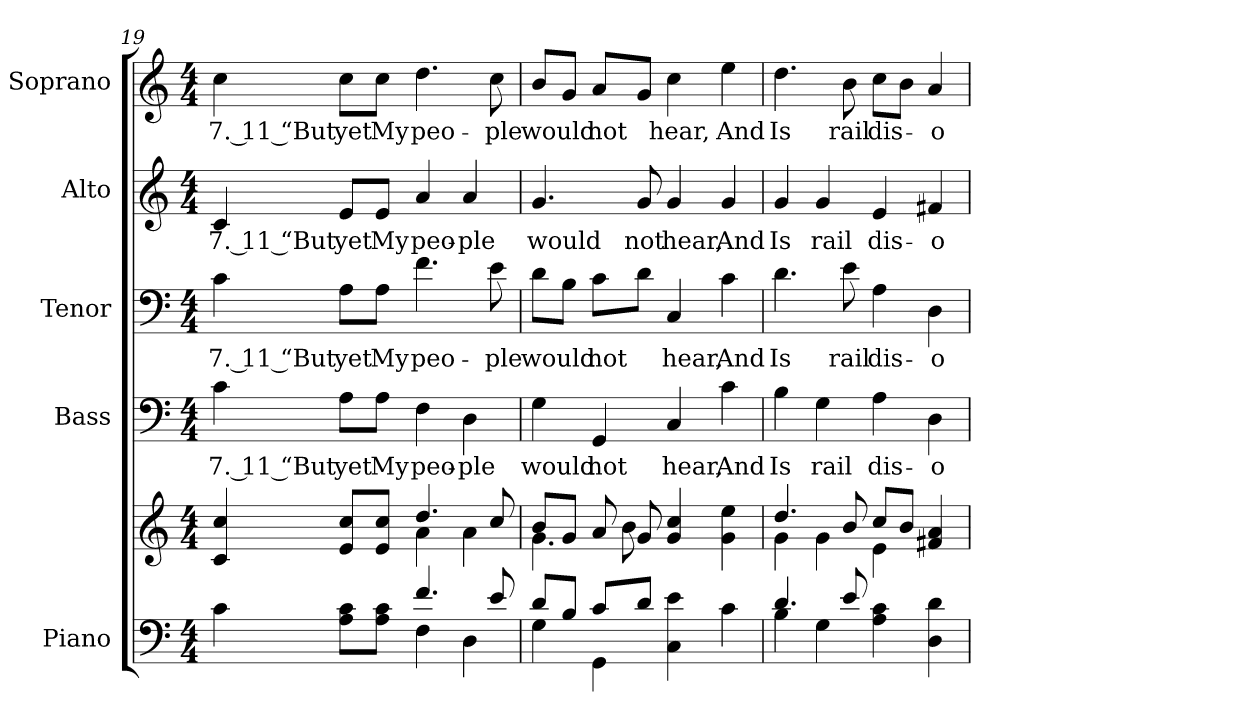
**kern	**kern	**kern	**text	**kern	**text	**kern	**text	**kern	**text
*part5	*part5	*part4	*part4	*part3	*part3	*part2	*part2	*part1	*part1
*staff6	*staff5	*staff4	*staff4	*staff3	*staff3	*staff2	*staff2	*staff1	*staff1
*I"Piano	*	*I"Bass	*	*I"Tenor	*	*I"Alto	*	*I"Soprano	*
*I'Pno.	*	*I'B.	*	*I'T.	*	*I'A.	*	*I'S.	*
!!LO:PB:g=z
*clefF4	*clefG2	*clefF4	*	*clefF4	*	*clefG2	*	*clefG2	*
*k[]	*k[]	*k[]	*	*k[]	*	*k[]	*	*k[]	*
*C:	*C:	*C:	*	*C:	*	*C:	*	*C:	*
*M4/4	*M4/4	*M4/4	*	*M4/4	*	*M4/4	*	*M4/4	*
=19	=19	=19	=19	=19	=19	=19	=19	=19	=19
*^	*^	*	*	*	*	*	*	*	*
!	!	!	!	!	!LO:LY:b:color=#000000	!	!	!	!	!	!
!	!	!	!	!	!	!	!LO:LY:b:color=#000000	!	!	!	!
!	!	!	!	!	!	!	!	!	!LO:LY:b:color=#000000	!	!
!	!	!	!	!	!	!	!	!	!	!	!LO:LY:b:color=#000000
4ci\	2ryy	4ci/ 4cci	2ryy	4ci\	7. 11 “But	4ci\	7. 11 “But	4ci/	7. 11 “But	4cci\	7. 11 “But
!	!	!	!	!	!LO:LY:b:color=#000000	!	!	!	!	!	!
!	!	!	!	!	!	!	!LO:LY:b:color=#000000	!	!	!	!
!	!	!	!	!	!	!	!	!	!LO:LY:b:color=#000000	!	!
!	!	!	!	!	!	!	!	!	!	!	!LO:LY:b:color=#000000
8Ai\ 8ciL	.	8ei/ 8cciL	.	8Ai\L	yet	8Ai\L	yet	8ei/L	yet	8cci\L	yet
!	!	!	!	!	!LO:LY:b:color=#000000	!	!	!	!	!	!
!	!	!	!	!	!	!	!LO:LY:b:color=#000000	!	!	!	!
!	!	!	!	!	!	!	!	!	!LO:LY:b:color=#000000	!	!
!	!	!	!	!	!	!	!	!	!	!	!LO:LY:b:color=#000000
8Ai\ 8ciJ	.	8ei/ 8cciJ	.	8Ai\J	My	8Ai\J	My	8ei/J	My	8cci\J	My
!	!	!	!	!	!LO:LY:b:color=#000000	!	!	!	!	!	!
!	!	!	!	!	!	!	!LO:LY:b:color=#000000	!	!	!	!
!	!	!	!	!	!	!	!	!	!LO:LY:b:color=#000000	!	!
!	!	!	!	!	!	!	!	!	!	!	!LO:LY:b:color=#000000
4.fi/	4Fi\	4.ddi/	4ai\	4Fi\	peo-	4.fi\	peo-	4ai/	peo-	4.ddi\	peo-
!	!	!	!	!	!LO:LY:b:color=#000000	!	!	!	!	!	!
!	!	!	!	!	!	!	!	!	!LO:LY:b:color=#000000	!	!
.	4Di\	.	4ai\	4Di\	-ple	.	.	4ai/	-ple	.	.
!	!	!	!	!	!	!	!LO:LY:b:color=#000000	!	!	!	!
!	!	!	!	!	!	!	!	!	!	!	!LO:LY:b:color=#000000
8ei/	.	8cci/	.	.	.	8ei\	-ple	.	.	8cci\	-ple
=20	=20	=20	=20	=20	=20	=20	=20	=20	=20	=20	=20
!	!	!	!	!	!LO:LY:b:color=#000000	!	!	!	!	!	!
!	!	!	!	!	!	!	!LO:LY:b:color=#000000	!	!	!	!
!	!	!	!	!	!	!	!	!	!LO:LY:b:color=#000000	!	!
!	!	!	!	!	!	!	!	!	!	!	!LO:LY:b:color=#000000
8di/L	4Gi\	8bi/L	4.gi\	4Gi\	would	8di\L	would	4.gi/	would	8bi/L	would
8Bi/J	.	8gi/J	.	.	.	8Bi\J	.	.	.	8gi/J	.
!	!	!	!	!	!LO:LY:b:color=#000000	!	!	!	!	!	!
!	!	!	!	!	!	!	!LO:LY:b:color=#000000	!	!	!	!
!	!	!	!	!	!	!	!	!	!	!	!LO:LY:b:color=#000000
8ci/L	4GGi\	8ai/	.	4GGi/	not	8ci\L	not	.	.	8ai/L	not
!	!	!	!	!	!	!	!	!	!LO:LY:b:color=#000000	!	!
8di/J	.	8gi/	8bi\	.	.	8di\J	.	8gi/	not	8gi/J	.
!	!	!	!	!	!LO:LY:b:color=#000000	!	!	!	!	!	!
!	!	!	!	!	!	!	!LO:LY:b:color=#000000	!	!	!	!
!	!	!	!	!	!	!	!	!	!LO:LY:b:color=#000000	!	!
!	!	!	!	!	!	!	!	!	!	!	!LO:LY:b:color=#000000
4Ci\ 4ei	2ryy	4gi/ 4cci	2ryy	4Ci/	hear,	4Ci/	hear,	4gi/	hear,	4cci\	hear,
!	!	!	!	!	!LO:LY:b:color=#000000	!	!	!	!	!	!
!	!	!	!	!	!	!	!LO:LY:b:color=#000000	!	!	!	!
!	!	!	!	!	!	!	!	!	!LO:LY:b:color=#000000	!	!
!	!	!	!	!	!	!	!	!	!	!	!LO:LY:b:color=#000000
4ci\	.	4gi\ 4eei	.	4ci\	And	4ci\	And	4gi/	And	4eei\	And
!!LO:PB:g=z
=21	=21	=21	=21	=21	=21	=21	=21	=21	=21	=21	=21
!	!	!	!	!	!LO:LY:b:color=#000000	!	!	!	!	!	!
!	!	!	!	!	!	!	!LO:LY:b:color=#000000	!	!	!	!
!	!	!	!	!	!	!	!	!	!LO:LY:b:color=#000000	!	!
!	!	!	!	!	!	!	!	!	!	!	!LO:LY:b:color=#000000
4.di/	4Bi\	4.ddi/	4gi\	4Bi\	Is	4.di\	Is	4gi/	Is	4.ddi\	Is
!	!	!	!	!	!LO:LY:b:color=#000000	!	!	!	!	!	!
!	!	!	!	!	!	!	!	!	!LO:LY:b:color=#000000	!	!
.	4Gi\	.	4gi\	4Gi\	rail	.	.	4gi/	rail	.	.
!	!	!	!	!	!	!	!LO:LY:b:color=#000000	!	!	!	!
!	!	!	!	!	!	!	!	!	!	!	!LO:LY:b:color=#000000
8ei/	.	8bi/	.	.	.	8ei\	rail	.	.	8bi\	rail
!	!	!	!	!	!LO:LY:b:color=#000000	!	!	!	!	!	!
!	!	!	!	!	!	!	!LO:LY:b:color=#000000	!	!	!	!
!	!	!	!	!	!	!	!	!	!LO:LY:b:color=#000000	!	!
!	!	!	!	!	!	!	!	!	!	!	!LO:LY:b:color=#000000
4Ai\ 4ci	2ryy	8cci/L	4ei\	4Ai\	dis-	4Ai\	dis-	4ei/	dis-	8cci\L	dis-
.	.	8bi/J	.	.	.	.	.	.	.	8bi\J	.
!	!	!	!	!	!LO:LY:b:color=#000000	!	!	!	!	!	!
!	!	!	!	!	!	!	!LO:LY:b:color=#000000	!	!	!	!
!	!	!	!	!	!	!	!	!	!LO:LY:b:color=#000000	!	!
!	!	!	!	!	!	!	!	!	!	!	!LO:LY:b:color=#000000
4Di\ 4di	.	4f#Xi/ 4ai	4ryy	4Di\	-o-	4Di\	-o-	4f#Xi/	-o-	4ai/	-o-
*v	*v	*	*	*	*	*	*	*	*	*	*
*	*v	*v	*	*	*	*	*	*	*	*
=	=	=	=	=	=	=	=	=	=
*-	*-	*-	*-	*-	*-	*-	*-	*-	*-
